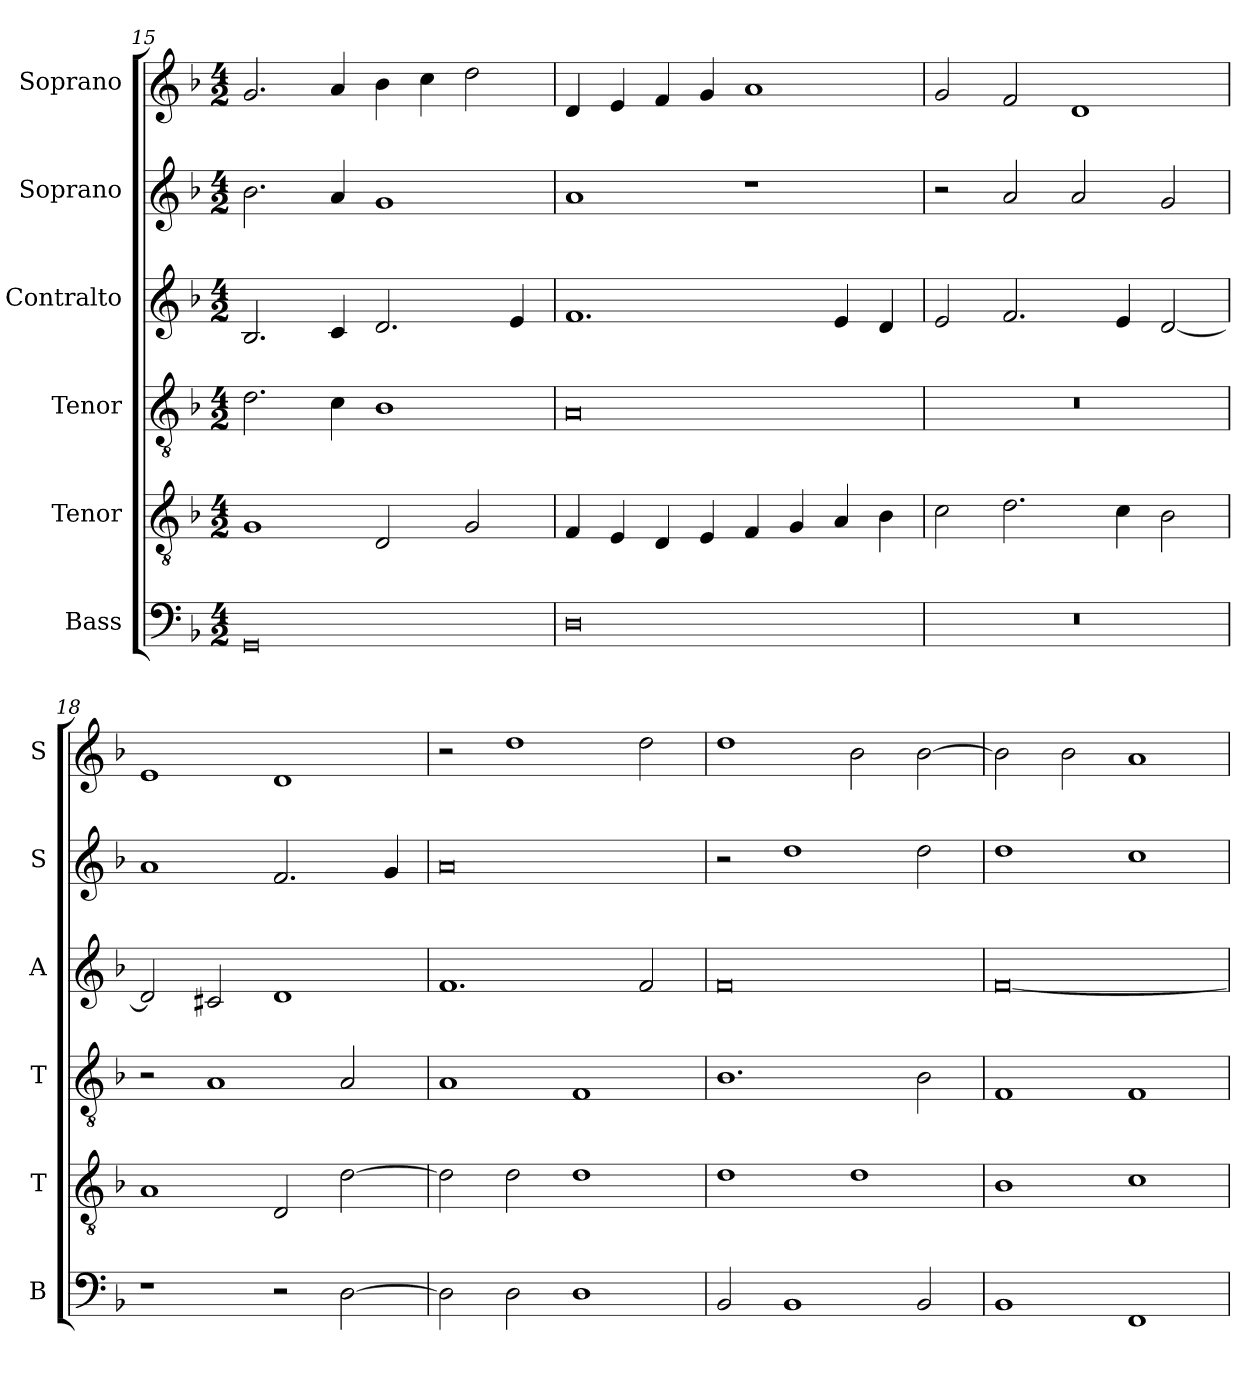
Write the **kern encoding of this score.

**kern	**kern	**kern	**kern	**kern	**kern
*part6	*part5	*part4	*part3	*part2	*part1
*staff6	*staff5	*staff4	*staff3	*staff2	*staff1
*I"Bass	*I"Tenor	*I"Tenor	*I"Contralto	*I"Soprano	*I"Soprano
*I'B	*I'T	*I'T	*I'A	*I'S	*I'S
*clefF4	*clefGv2	*clefGv2	*clefG2	*clefG2	*clefG2
*k[b-]	*k[b-]	*k[b-]	*k[b-]	*k[b-]	*k[b-]
*G:dor	*G:dor	*G:dor	*G:dor	*G:dor	*G:dor
*M4/2	*M4/2	*M4/2	*M4/2	*M4/2	*M4/2
=15	=15	=15	=15	=15	=15
0GG	1G	2.d	2.B-	2.b-	2.g
.	.	4c	4c	4a	4a
.	2D	1B-	2.d	1g	4b-
.	.	.	.	.	4cc
.	2G	.	.	.	2dd
.	.	.	4e	.	.
=16	=16	=16	=16	=16	=16
0D	4F	0A	1.f	1a	4d
.	4E	.	.	.	4e
.	4D	.	.	.	4f
.	4E	.	.	.	4g
.	4F	.	.	1r	1a
.	4G	.	.	.	.
.	4A	.	4e	.	.
.	4B-	.	4d	.	.
=17	=17	=17	=17	=17	=17
0r	2c	0r	2e	2r	2g
.	2.d	.	2.f	2a	2f
.	.	.	.	2a	1d
.	4c	.	4e	.	.
.	2B-	.	[2d	2g	.
=18	=18	=18	=18	=18	=18
1r	1A	2r	2d]	1a	1e
.	.	1A	2c#X	.	.
2r	2D	.	1d	2.f	1d
[2D	[2d	2A	.	.	.
.	.	.	.	4g	.
=19	=19	=19	=19	=19	=19
2D]	2d]	1A	1.f	0a	2r
2D	2d	.	.	.	1dd
1D	1d	1F	.	.	.
.	.	.	2f	.	2dd
=20	=20	=20	=20	=20	=20
2BB-	1d	1.B-	0f	2r	1dd
1BB-	.	.	.	1dd	.
.	1d	.	.	.	2b-
2BB-	.	2B-	.	2dd	[2b-
=21	=21	=21	=21	=21	=21
1BB-	1B-	1F	[0f	1dd	2b-]
.	.	.	.	.	2b-
1FF	1c	1F	.	1cc	1a
=	=	=	=	=	=
*-	*-	*-	*-	*-	*-
